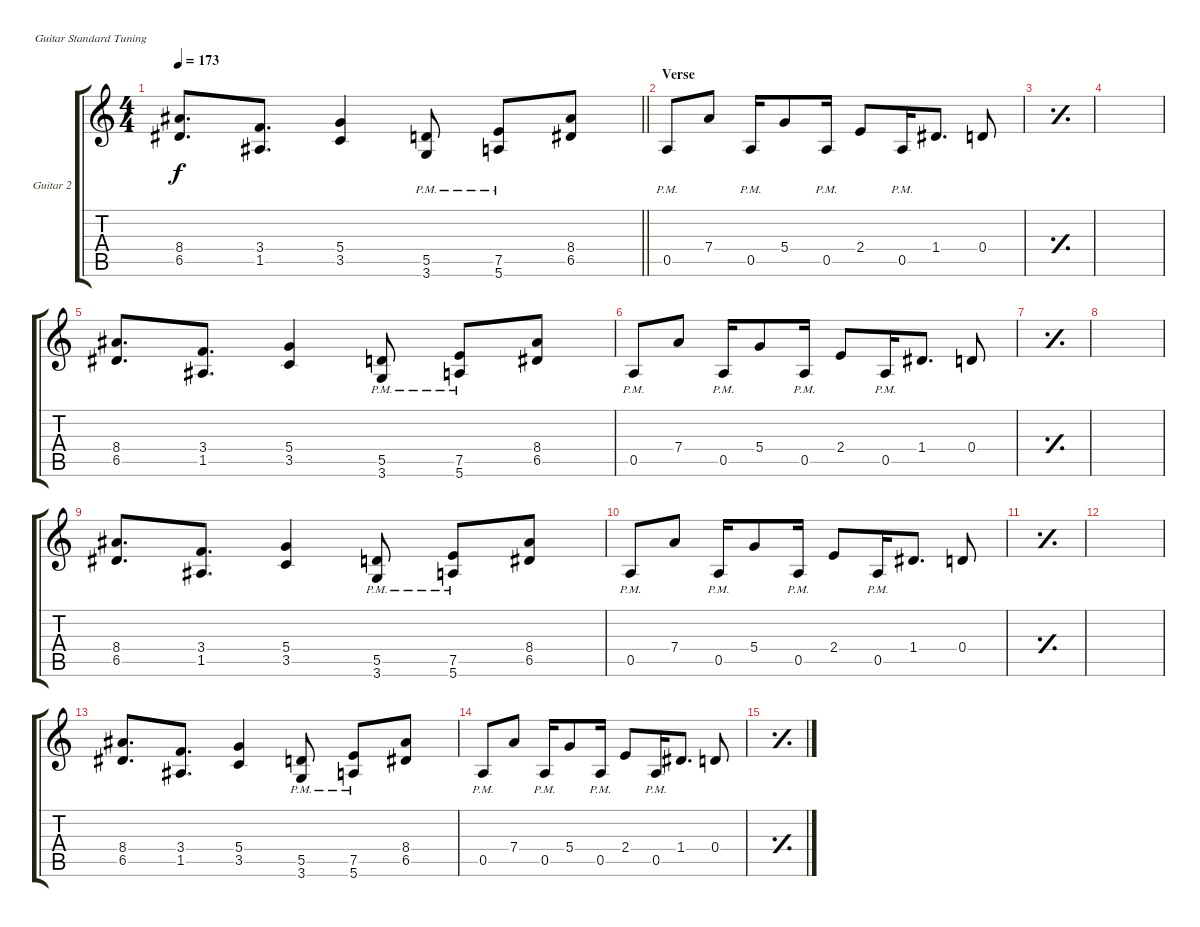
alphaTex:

\bracketExtendMode groupsimilarinstruments
\firstSystemTrackNameOrientation horizontal
\otherSystemsTrackNameOrientation horizontal
\track ("Guitar 2" "Guitar 2") {instrument distortionguitar}
\staff {score tabs}
\tuning (E4 B3 G3 D3 A2 E2)
\ts (4 4)
\tempo 173
\clef g2
\barLineRight lightlight
\ks c
(8.4 6.5).8{d dy f} (3.4 1.5).8{d} (5.4 3.5).4 (5.5{pm} 3.6{pm}).8 (7.5{pm} 5.6{pm}).8 (8.4 6.5).8 |
\section ("" "Verse")
0.5{pm}.8 7.4.8 0.5{pm}.16 5.4.8 0.5{pm}.16 2.4.8 0.5{pm}.16 1.4.8{d} 0.4.8 |
\simile simple
|
|
\simile none
(8.4 6.5).8{d} (3.4 1.5).8{d} (5.4 3.5).4 (5.5{pm} 3.6{pm}).8 (7.5{pm} 5.6{pm}).8 (8.4 6.5).8 |
0.5{pm}.8 7.4.8 0.5{pm}.16 5.4.8 0.5{pm}.16 2.4.8 0.5{pm}.16 1.4.8{d} 0.4.8 |
\simile simple
|
|
\simile none
(8.4 6.5).8{d} (3.4 1.5).8{d} (5.4 3.5).4 (5.5{pm} 3.6{pm}).8 (7.5{pm} 5.6{pm}).8 (8.4 6.5).8 |
0.5{pm}.8 7.4.8 0.5{pm}.16 5.4.8 0.5{pm}.16 2.4.8 0.5{pm}.16 1.4.8{d} 0.4.8 |
\simile simple
|
|
\simile none
(8.4 6.5).8{d} (3.4 1.5).8{d} (5.4 3.5).4 (5.5{pm} 3.6{pm}).8 (7.5{pm} 5.6{pm}).8 (8.4 6.5).8 |
0.5{pm}.8 7.4.8 0.5{pm}.16 5.4.8 0.5{pm}.16 2.4.8 0.5{pm}.16 1.4.8{d} 0.4.8 |
\simile simple
